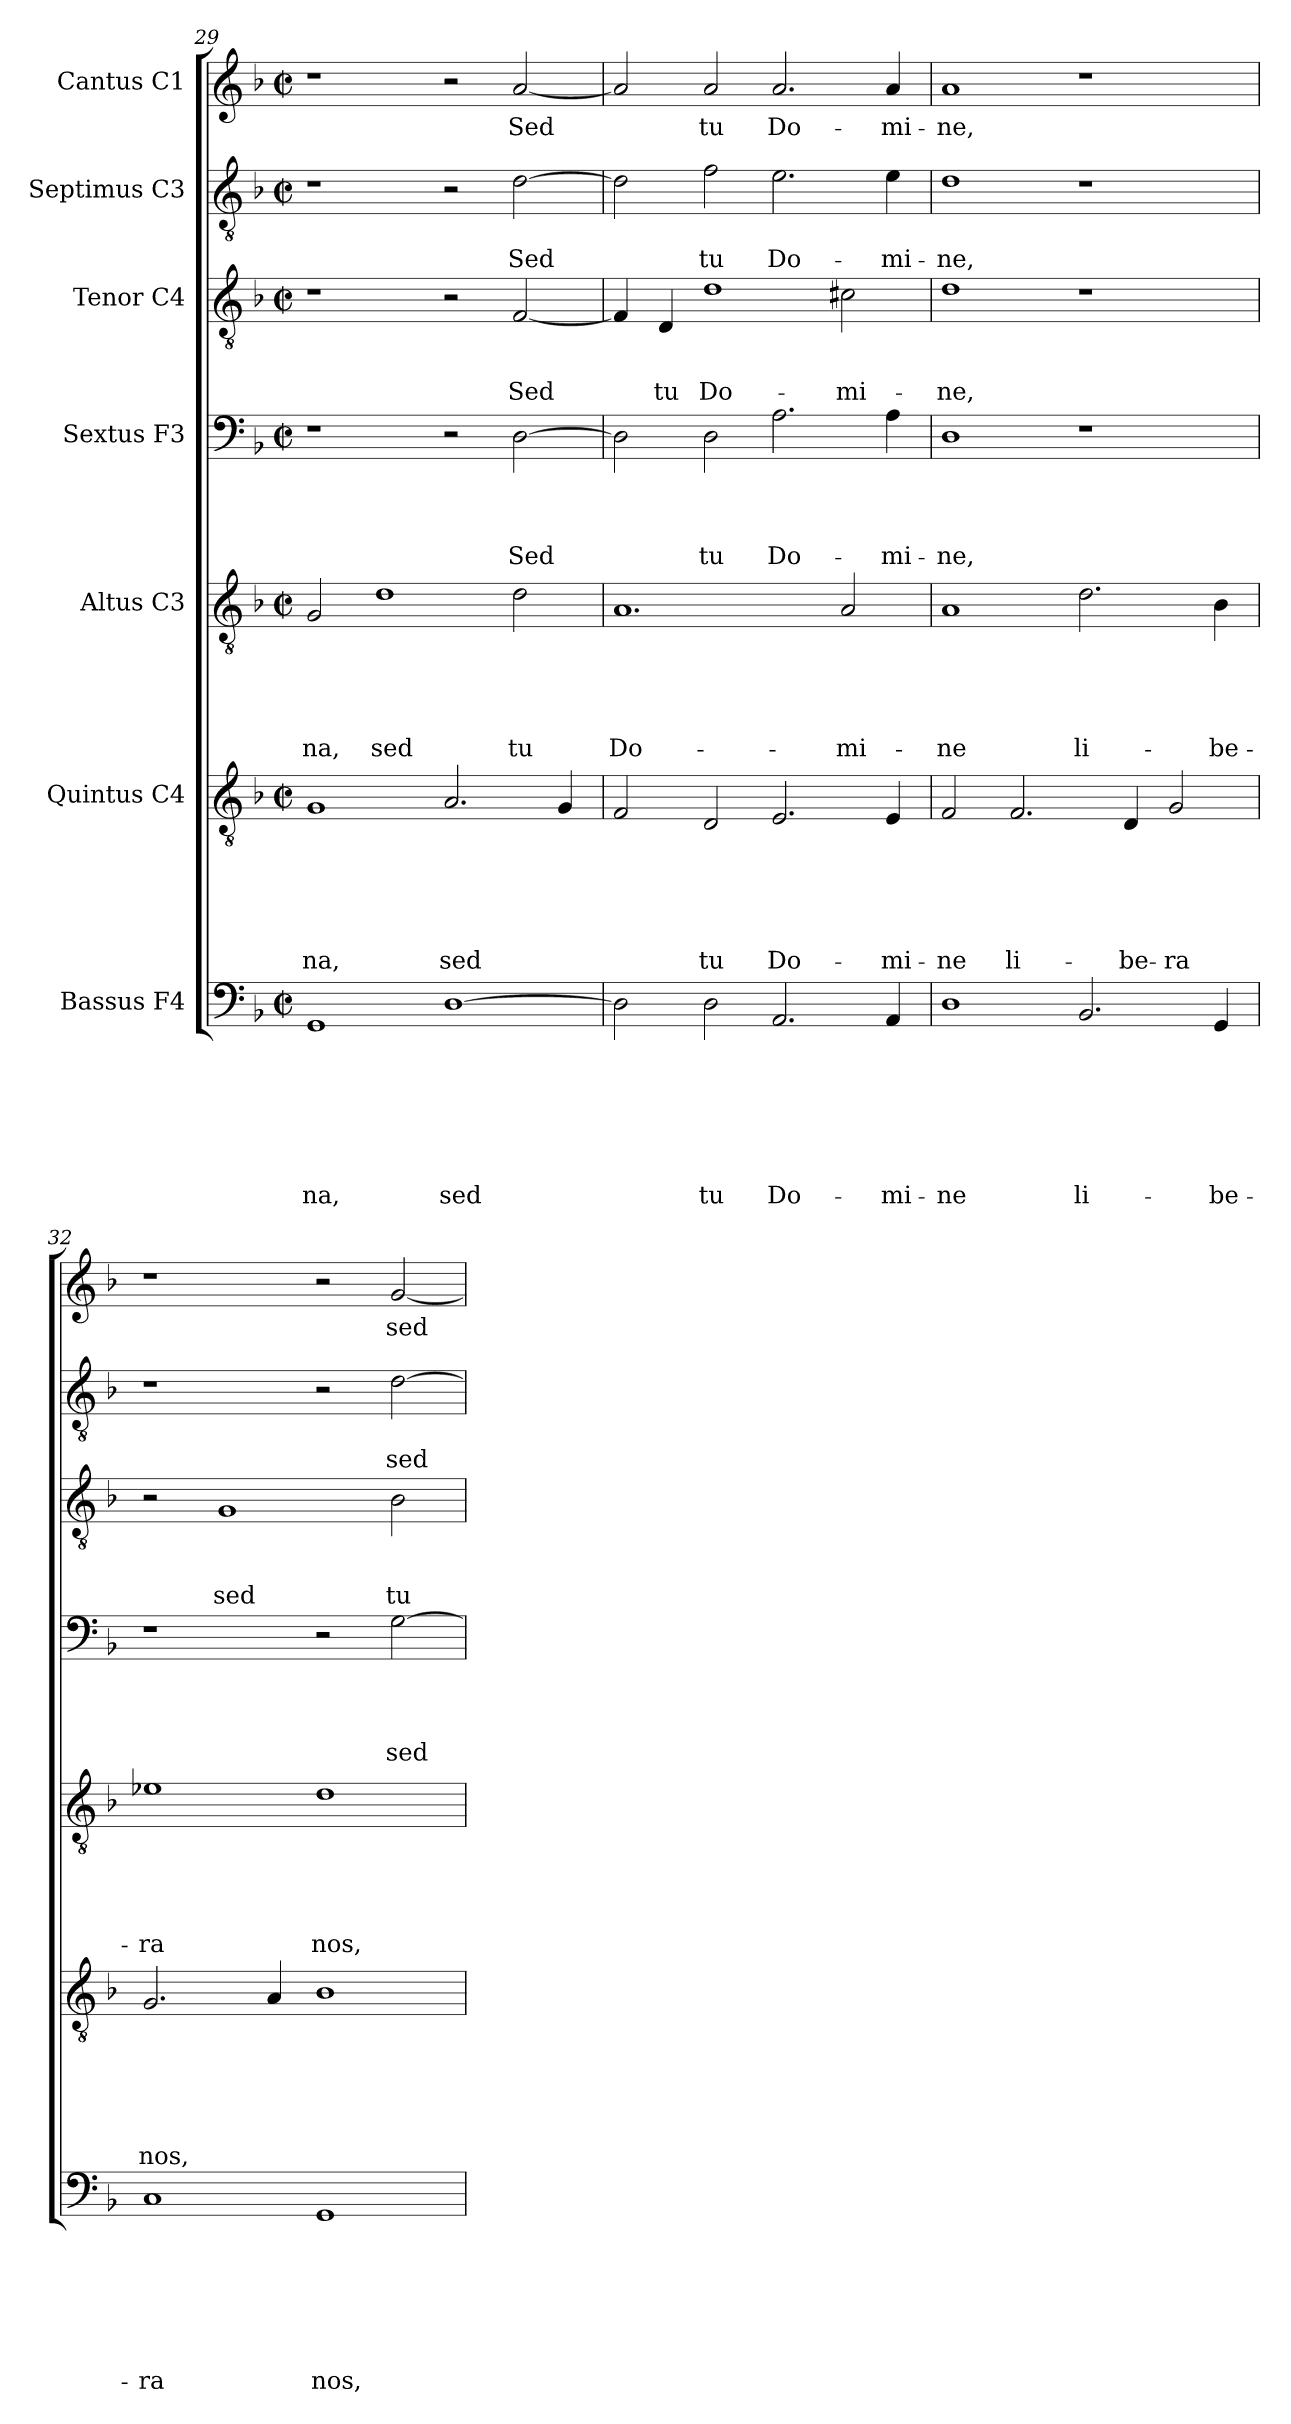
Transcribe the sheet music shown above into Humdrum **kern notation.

**kern	**text	**text	**text	**text	**text	**text	**text	**kern	**text	**text	**text	**text	**text	**text	**kern	**text	**text	**text	**text	**text	**kern	**text	**text	**text	**text	**kern	**text	**text	**text	**kern	**text	**text	**kern	**text
*part7	*part7	*part7	*part7	*part7	*part7	*part7	*part7	*part6	*part6	*part6	*part6	*part6	*part6	*part6	*part5	*part5	*part5	*part5	*part5	*part5	*part4	*part4	*part4	*part4	*part4	*part3	*part3	*part3	*part3	*part2	*part2	*part2	*part1	*part1
*staff7	*staff7	*staff7	*staff7	*staff7	*staff7	*staff7	*staff7	*staff6	*staff6	*staff6	*staff6	*staff6	*staff6	*staff6	*staff5	*staff5	*staff5	*staff5	*staff5	*staff5	*staff4	*staff4	*staff4	*staff4	*staff4	*staff3	*staff3	*staff3	*staff3	*staff2	*staff2	*staff2	*staff1	*staff1
*I"Bassus F4	*	*	*	*	*	*	*	*I"Quintus C4	*	*	*	*	*	*	*I"Altus C3	*	*	*	*	*	*I"Sextus F3	*	*	*	*	*I"Tenor C4	*	*	*	*I"Septimus C3	*	*	*I"Cantus C1	*
*clefF4	*	*	*	*	*	*	*	*clefGv2	*	*	*	*	*	*	*clefGv2	*	*	*	*	*	*clefF4	*	*	*	*	*clefGv2	*	*	*	*clefGv2	*	*	*clefG2	*
*k[b-]	*	*	*	*	*	*	*	*k[b-]	*	*	*	*	*	*	*k[b-]	*	*	*	*	*	*k[b-]	*	*	*	*	*k[b-]	*	*	*	*k[b-]	*	*	*k[b-]	*
*F:	*	*	*	*	*	*	*	*F:	*	*	*	*	*	*	*F:	*	*	*	*	*	*F:	*	*	*	*	*F:	*	*	*	*F:	*	*	*F:	*
*M2/2	*	*	*	*	*	*	*	*M2/2	*	*	*	*	*	*	*M2/2	*	*	*	*	*	*M2/2	*	*	*	*	*M2/2	*	*	*	*M2/2	*	*	*M2/2	*
*met(c|)	*	*	*	*	*	*	*	*met(c|)	*	*	*	*	*	*	*met(c|)	*	*	*	*	*	*met(c|)	*	*	*	*	*met(c|)	*	*	*	*met(c|)	*	*	*met(c|)	*
=29	=29	=29	=29	=29	=29	=29	=29	=29	=29	=29	=29	=29	=29	=29	=29	=29	=29	=29	=29	=29	=29	=29	=29	=29	=29	=29	=29	=29	=29	=29	=29	=29	=29	=29
!	!	!	!	!	!	!	!LO:LY:b	!	!	!	!	!	!	!LO:LY:b	!	!	!	!	!	!LO:LY:b	!	!	!	!	!	!	!	!	!	!	!	!	!	!
1GG	.	.	.	.	.	.	-na,	1G	.	.	.	.	.	-na,	2G/	.	.	.	.	-na,	1r	.	.	.	.	1r	.	.	.	1r	.	.	1r	.
!	!	!	!	!	!	!	!	!	!	!	!	!	!	!	!	!	!	!	!	!LO:LY:b	!	!	!	!	!	!	!	!	!	!	!	!	!	!
.	.	.	.	.	.	.	.	.	.	.	.	.	.	.	1d	.	.	.	.	sed	.	.	.	.	.	.	.	.	.	.	.	.	.	.
!	!	!	!	!	!	!	!LO:LY:b	!	!	!	!	!	!	!LO:LY:b	!	!	!	!	!	!	!	!	!	!	!	!	!	!	!	!	!	!	!	!
[1D	.	.	.	.	.	.	sed	2.A/	.	.	.	.	.	sed	.	.	.	.	.	.	2r	.	.	.	.	2r	.	.	.	2r	.	.	2r	.
!	!	!	!	!	!	!	!	!	!	!	!	!	!	!	!	!	!	!	!	!LO:LY:b	!	!	!	!	!LO:LY:b	!	!	!	!LO:LY:b	!	!	!LO:LY:b	!	!LO:LY:b
.	.	.	.	.	.	.	.	.	.	.	.	.	.	.	2d\	.	.	.	.	tu	[2D\	.	.	.	Sed	[2F/	.	.	Sed	[2d\	.	Sed	[2a/	Sed
.	.	.	.	.	.	.	.	4G/	.	.	.	.	.	.	.	.	.	.	.	.	.	.	.	.	.	.	.	.	.	.	.	.	.	.
!!LO:PB:g=z
=30	=30	=30	=30	=30	=30	=30	=30	=30	=30	=30	=30	=30	=30	=30	=30	=30	=30	=30	=30	=30	=30	=30	=30	=30	=30	=30	=30	=30	=30	=30	=30	=30	=30	=30
!	!	!	!	!	!	!	!	!	!	!	!	!	!	!	!	!	!	!	!	!LO:LY:b	!	!	!	!	!	!	!	!	!	!	!	!	!	!
2D\]	.	.	.	.	.	.	.	2F/	.	.	.	.	.	.	1.A	.	.	.	.	Do-	2D\]	.	.	.	.	4F/]	.	.	.	2d\]	.	.	2a/]	.
!	!	!	!	!	!	!	!	!	!	!	!	!	!	!	!	!	!	!	!	!	!	!	!	!	!	!	!	!	!LO:LY:b	!	!	!	!	!
.	.	.	.	.	.	.	.	.	.	.	.	.	.	.	.	.	.	.	.	.	.	.	.	.	.	4D/	.	.	tu	.	.	.	.	.
!	!	!	!	!	!	!	!LO:LY:b	!	!	!	!	!	!	!LO:LY:b	!	!	!	!	!	!	!	!	!	!	!LO:LY:b	!	!	!	!LO:LY:b	!	!	!LO:LY:b	!	!LO:LY:b
2D\	.	.	.	.	.	.	tu	2D/	.	.	.	.	.	tu	.	.	.	.	.	.	2D\	.	.	.	tu	1d	.	.	Do-	2f\	.	tu	2a/	tu
!	!	!	!	!	!	!	!LO:LY:b	!	!	!	!	!	!	!LO:LY:b	!	!	!	!	!	!	!	!	!	!	!LO:LY:b	!	!	!	!	!	!	!LO:LY:b	!	!LO:LY:b
2.AA/	.	.	.	.	.	.	Do-	2.E/	.	.	.	.	.	Do-	.	.	.	.	.	.	2.A\	.	.	.	Do-	.	.	.	.	2.e\	.	Do-	2.a/	Do-
!	!	!	!	!	!	!	!	!	!	!	!	!	!	!	!	!	!	!	!	!LO:LY:b	!	!	!	!	!	!	!	!	!LO:LY:b	!	!	!	!	!
.	.	.	.	.	.	.	.	.	.	.	.	.	.	.	2A/	.	.	.	.	-mi-	.	.	.	.	.	2c#X\	.	.	-mi-	.	.	.	.	.
!	!	!	!	!	!	!	!LO:LY:b	!	!	!	!	!	!	!LO:LY:b	!	!	!	!	!	!	!	!	!	!	!LO:LY:b	!	!	!	!	!	!	!LO:LY:b	!	!LO:LY:b
4AA/	.	.	.	.	.	.	-mi-	4E/	.	.	.	.	.	-mi-	.	.	.	.	.	.	4A\	.	.	.	-mi-	.	.	.	.	4e\	.	-mi-	4a/	-mi-
=31	=31	=31	=31	=31	=31	=31	=31	=31	=31	=31	=31	=31	=31	=31	=31	=31	=31	=31	=31	=31	=31	=31	=31	=31	=31	=31	=31	=31	=31	=31	=31	=31	=31	=31
!	!	!	!	!	!	!	!LO:LY:b	!	!	!	!	!	!	!LO:LY:b	!	!	!	!	!	!LO:LY:b	!	!	!	!	!LO:LY:b	!	!	!	!LO:LY:b	!	!	!LO:LY:b	!	!LO:LY:b
1D	.	.	.	.	.	.	-ne	2F/	.	.	.	.	.	-ne	1A	.	.	.	.	-ne	1D	.	.	.	-ne,	1d	.	.	-ne,	1d	.	-ne,	1a	-ne,
!	!	!	!	!	!	!	!	!	!	!	!	!	!	!LO:LY:b	!	!	!	!	!	!	!	!	!	!	!	!	!	!	!	!	!	!	!	!
.	.	.	.	.	.	.	.	2.F/	.	.	.	.	.	li-	.	.	.	.	.	.	.	.	.	.	.	.	.	.	.	.	.	.	.	.
!	!	!	!	!	!	!	!LO:LY:b	!	!	!	!	!	!	!	!	!	!	!	!	!LO:LY:b	!	!	!	!	!	!	!	!	!	!	!	!	!	!
2.BB-/	.	.	.	.	.	.	li-	.	.	.	.	.	.	.	2.d\	.	.	.	.	li-	1r	.	.	.	.	1r	.	.	.	1r	.	.	1r	.
!	!	!	!	!	!	!	!	!	!	!	!	!	!	!LO:LY:b	!	!	!	!	!	!	!	!	!	!	!	!	!	!	!	!	!	!	!	!
.	.	.	.	.	.	.	.	4D/	.	.	.	.	.	-be-	.	.	.	.	.	.	.	.	.	.	.	.	.	.	.	.	.	.	.	.
!	!	!	!	!	!	!	!	!	!	!	!	!	!	!LO:LY:b	!	!	!	!	!	!	!	!	!	!	!	!	!	!	!	!	!	!	!	!
.	.	.	.	.	.	.	.	2G/	.	.	.	.	.	-ra	.	.	.	.	.	.	.	.	.	.	.	.	.	.	.	.	.	.	.	.
!	!	!	!	!	!	!	!LO:LY:b	!	!	!	!	!	!	!	!	!	!	!	!	!LO:LY:b	!	!	!	!	!	!	!	!	!	!	!	!	!	!
4GG/	.	.	.	.	.	.	-be-	.	.	.	.	.	.	.	4B-\	.	.	.	.	-be-	.	.	.	.	.	.	.	.	.	.	.	.	.	.
=32	=32	=32	=32	=32	=32	=32	=32	=32	=32	=32	=32	=32	=32	=32	=32	=32	=32	=32	=32	=32	=32	=32	=32	=32	=32	=32	=32	=32	=32	=32	=32	=32	=32	=32
!	!	!	!	!	!	!	!LO:LY:b	!	!	!	!	!	!	!LO:LY:b	!	!	!	!	!	!LO:LY:b	!	!	!	!	!	!	!	!	!	!	!	!	!	!
1C	.	.	.	.	.	.	-ra	2.G/	.	.	.	.	.	nos,	1e-X	.	.	.	.	-ra	1r	.	.	.	.	2r	.	.	.	1r	.	.	1r	.
!	!	!	!	!	!	!	!	!	!	!	!	!	!	!	!	!	!	!	!	!	!	!	!	!	!	!	!	!	!LO:LY:b	!	!	!	!	!
.	.	.	.	.	.	.	.	.	.	.	.	.	.	.	.	.	.	.	.	.	.	.	.	.	.	1G	.	.	sed	.	.	.	.	.
.	.	.	.	.	.	.	.	4A/	.	.	.	.	.	.	.	.	.	.	.	.	.	.	.	.	.	.	.	.	.	.	.	.	.	.
!	!	!	!	!	!	!	!LO:LY:b	!	!	!	!	!	!	!	!	!	!	!	!	!LO:LY:b	!	!	!	!	!	!	!	!	!	!	!	!	!	!
1GG	.	.	.	.	.	.	nos,	1B-	.	.	.	.	.	.	1d	.	.	.	.	nos,	2r	.	.	.	.	.	.	.	.	2r	.	.	2r	.
!	!	!	!	!	!	!	!	!	!	!	!	!	!	!	!	!	!	!	!	!	!	!	!	!	!LO:LY:b	!	!	!	!LO:LY:b	!	!	!LO:LY:b	!	!LO:LY:b
.	.	.	.	.	.	.	.	.	.	.	.	.	.	.	.	.	.	.	.	.	[2G\	.	.	.	sed	2B-\	.	.	tu	[2d\	.	sed	[2g/	sed
=	=	=	=	=	=	=	=	=	=	=	=	=	=	=	=	=	=	=	=	=	=	=	=	=	=	=	=	=	=	=	=	=	=	=
*-	*-	*-	*-	*-	*-	*-	*-	*-	*-	*-	*-	*-	*-	*-	*-	*-	*-	*-	*-	*-	*-	*-	*-	*-	*-	*-	*-	*-	*-	*-	*-	*-	*-	*-
